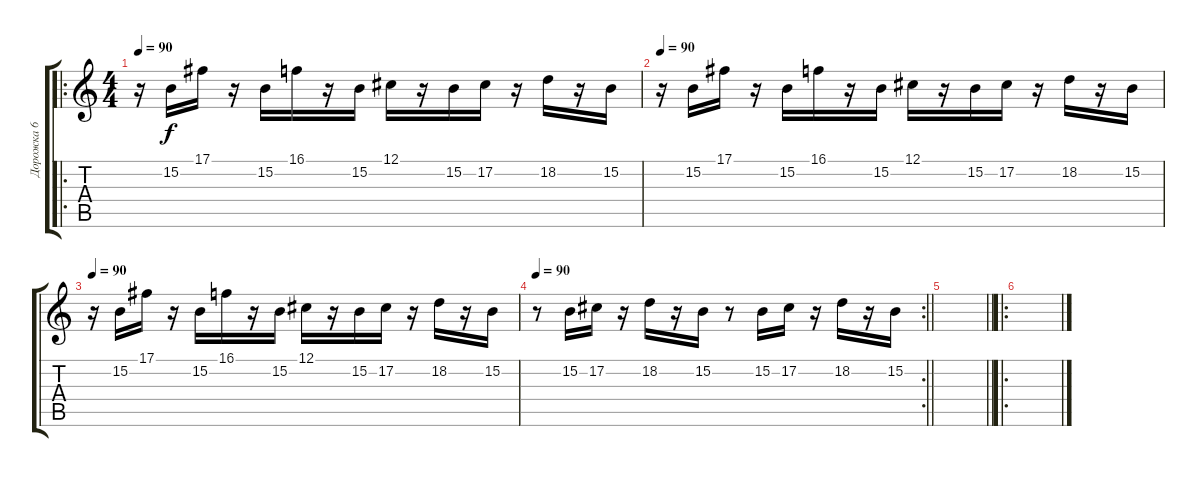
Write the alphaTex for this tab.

\track ("Дорожка 6" "Дорожка 6") {solo instrument lead2sawtooth}
\staff {score tabs}
\tuning (Db4 Ab3 E3 B2 Gb2 Db2) {hide}
\ro
\ts (4 4)
\tempo 90
\clef g2
\ks c
r.16{dy f} 15.2.16 17.1.16 r.16 15.2.16 16.1.16 r.16 15.2.16 12.1.16 r.16 15.2.16 17.2.16 r.16 18.2.16 r.16 15.2.16 |
\tempo 90
r.16 15.2.16 17.1.16 r.16 15.2.16 16.1.16 r.16 15.2.16 12.1.16 r.16 15.2.16 17.2.16 r.16 18.2.16 r.16 15.2.16 |
\tempo 90
r.16 15.2.16 17.1.16 r.16 15.2.16 16.1.16 r.16 15.2.16 12.1.16 r.16 15.2.16 17.2.16 r.16 18.2.16 r.16 15.2.16 |
\rc 2
\tempo 90
\barLineRight lightlight
r.8 15.2.16 17.2.16 r.16 18.2.16 r.16 15.2.16 r.8 15.2.16 17.2.16 r.16 18.2.16 r.16 15.2.16 |
\barLineRight lightlight
|
\ro
